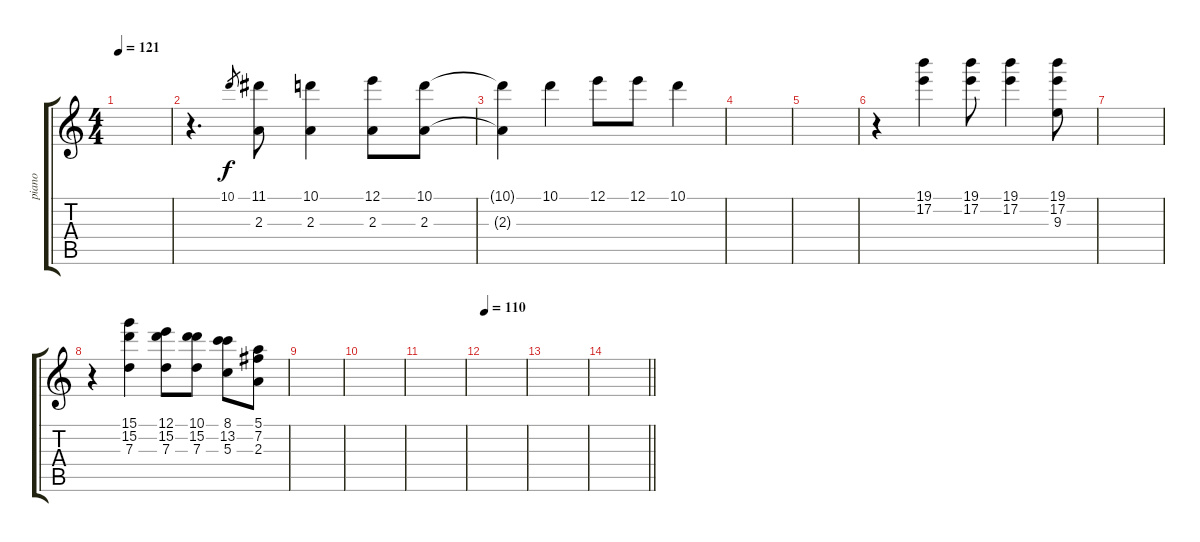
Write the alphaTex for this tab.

\track ("piano" "piano") {instrument acousticguitarnylon}
\staff {score tabs}
\tuning (E4 B3 G3 D3 A2 E2) {hide}
\ts (4 4)
\tempo 121
\clef g2
\ks c
|
r.4{d} 10.1.8{gr} (11.1 2.3).8 (10.1 2.3).4 (12.1 2.3).8 (10.1 2.3).8 |
(10.1{t} 2.3{t}).4 10.1.4 12.1.8 12.1.8 10.1.4 |
|
|
r.4 (19.1 17.2).4 (19.1 17.2).8 (19.1 17.2).4 (19.1 17.2 9.3).8 |
|
r.4 (15.1 15.2 7.3).4 (12.1 15.2 7.3).8 (10.1 15.2 7.3).8 (8.1 13.2 5.3).8 (5.1 7.2 2.3).8 |
|
|
|
\tempo 110
|
|
\barLineRight lightlight
